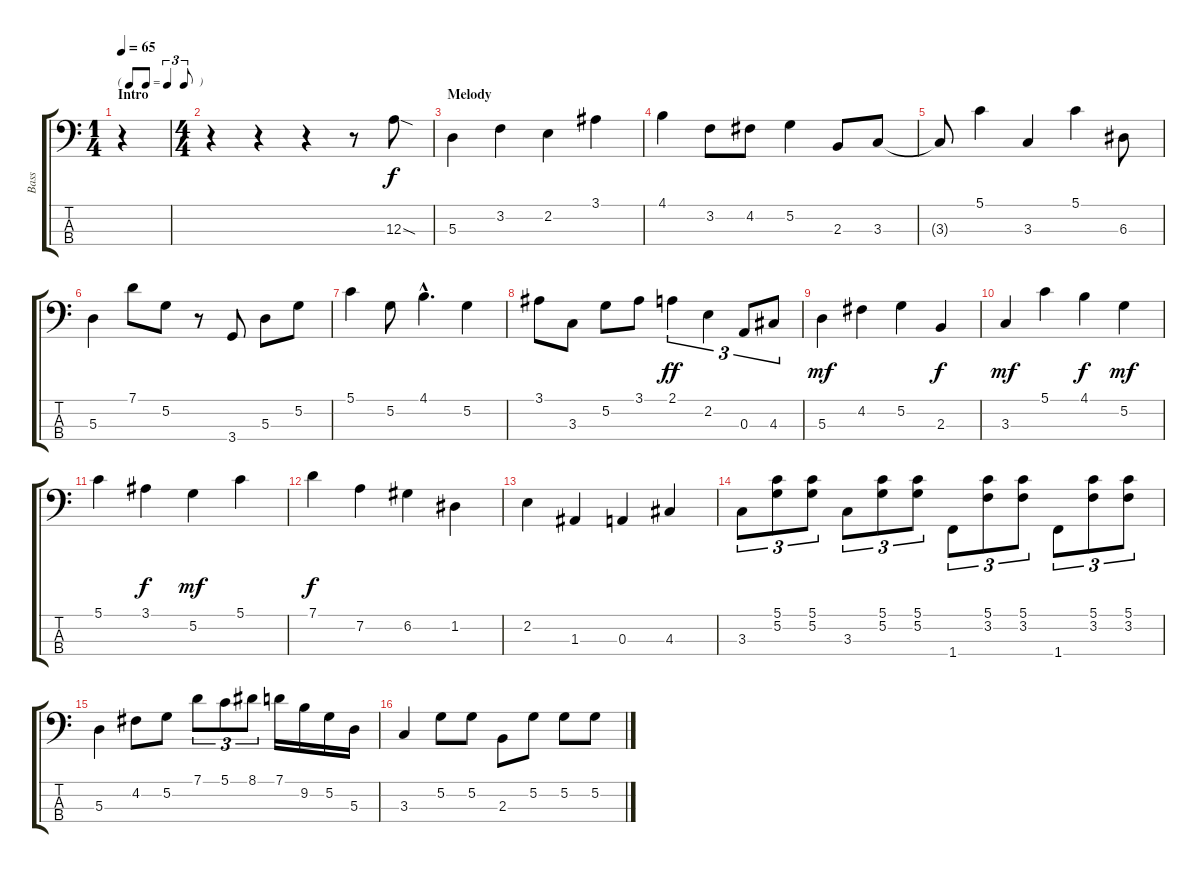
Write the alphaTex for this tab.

\track ("Bass" "Bass") {instrument acousticbass}
\staff {score tabs}
\tuning (G2 D2 A1 E1) {hide}
\ts (1 4)
\tf triplet8th
\section ("" "Intro")
\tempo 65
\clef f4
\ks c
r.4{dy f instrument acousticbass} |
\ts (4 4)
r.4 r.4 r.4 r.8 12.3{sod}.8 |
\section ("" "Melody")
5.3.4 3.2.4 2.2.4 3.1.4 |
4.1.4 3.2.8 4.2.8 5.2.4 2.3.8 3.3.8 |
3.3{t}.8 5.1.4 3.3.4 5.1.4 6.3.8 |
5.3.4 7.1.8 5.2.8 r.8 3.4.8 5.3.8 5.2.8 |
5.1.4 5.2.8 4.1{hac}.4{d} 5.2.4 |
3.1.8 3.3.8 5.2.8 3.1.8 2.1.4{tu (3 2) dy ff} 2.2.4{tu (3 2)} 0.3.8{tu (3 2)} 4.3.8{tu (3 2)} |
5.3.4{dy mf} 4.2.4 5.2.4 2.3.4{dy f} |
3.3.4{dy mf} 5.1.4 4.1.4{dy f} 5.2.4{dy mf} |
5.1.4 3.1.4{dy f} 5.2.4{dy mf} 5.1.4 |
7.1.4{dy f} 7.2.4 6.2.4 1.2.4 |
2.2.4 1.3.4 0.3.4 4.3.4 |
3.3.8{tu (3 2)} (5.1 5.2).8{tu (3 2)} (5.1 5.2).8{tu (3 2)} 3.3.8{tu (3 2)} (5.1 5.2).8{tu (3 2)} (5.1 5.2).8{tu (3 2)} 1.4.8{tu (3 2)} (5.1 3.2).8{tu (3 2)} (5.1 3.2).8{tu (3 2)} 1.4.8{tu (3 2)} (5.1 3.2).8{tu (3 2)} (5.1 3.2).8{tu (3 2)} |
5.3.4 4.2.8 5.2.8 7.1.8{tu (3 2)} 5.1.8{tu (3 2)} 8.1.8{tu (3 2)} 7.1.16 9.2.16 5.2.16 5.3.16 |
3.3.4 5.2.8 5.2.8 2.3.8 5.2.8 5.2.8 5.2.8
